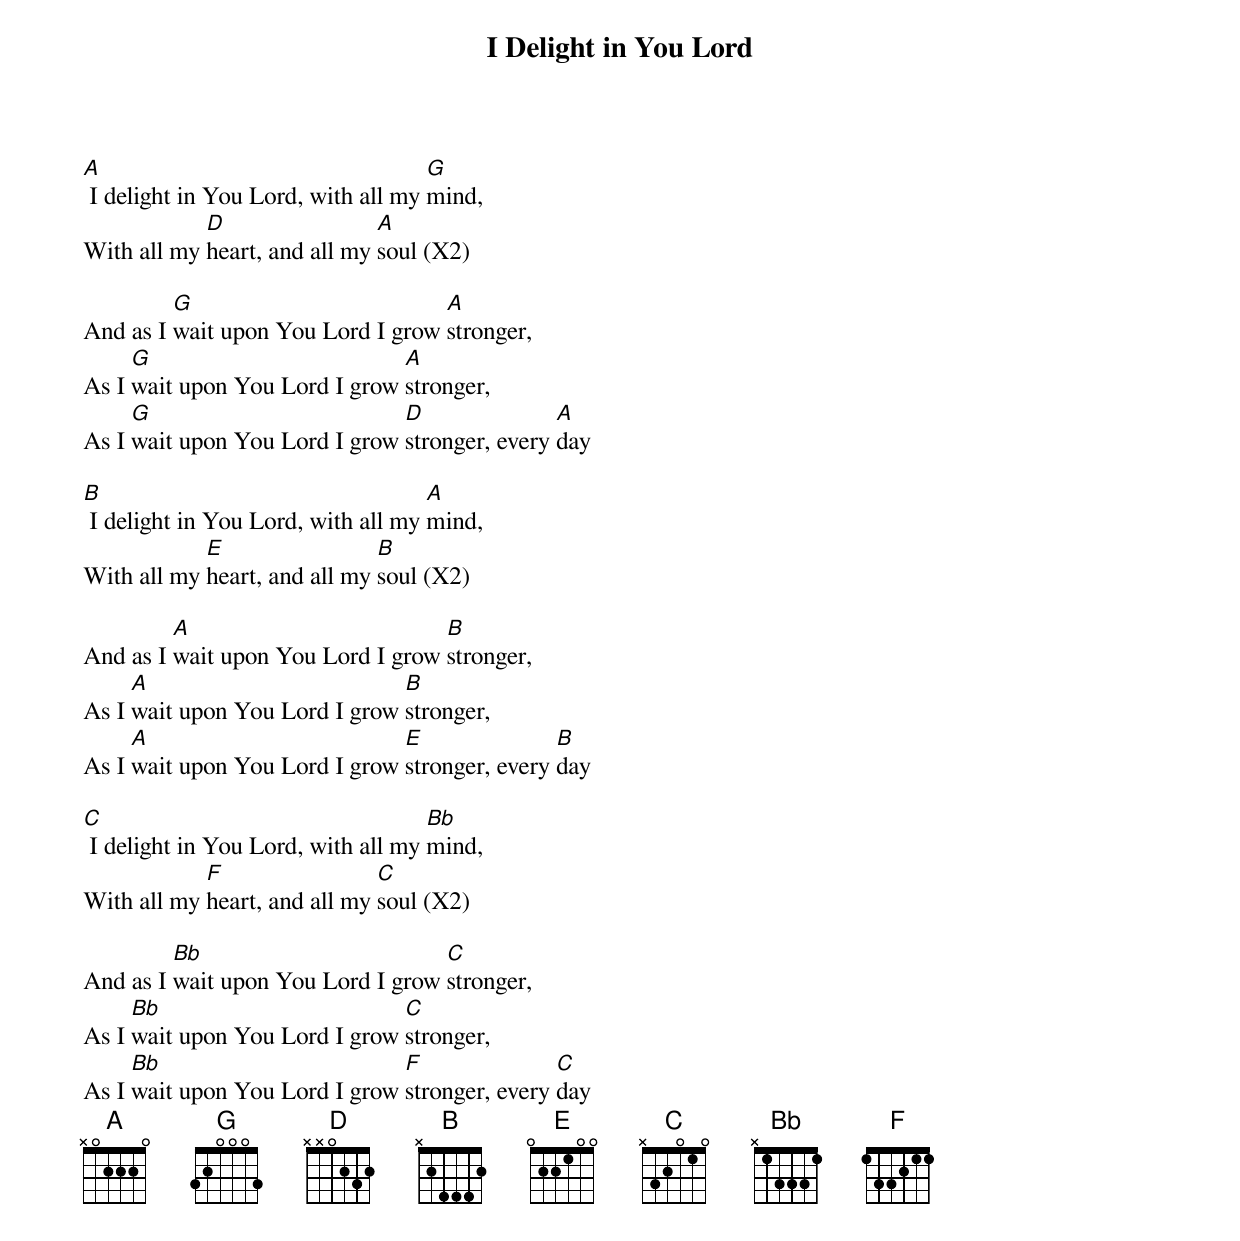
{title: I Delight in You Lord}
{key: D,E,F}
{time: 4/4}
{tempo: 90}
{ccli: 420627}
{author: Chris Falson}
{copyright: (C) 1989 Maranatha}

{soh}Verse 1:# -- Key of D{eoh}
[A] I delight in You Lord, with all my [G]mind,
With all my [D]heart, and all my [A]soul (X2)

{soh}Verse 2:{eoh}
And as I [G]wait upon You Lord I grow [A]stronger,
As I [G]wait upon You Lord I grow [A]stronger,
As I [G]wait upon You Lord I grow [D]stronger, every [A]day

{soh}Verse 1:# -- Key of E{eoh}
[B] I delight in You Lord, with all my [A]mind,
With all my [E]heart, and all my [B]soul (X2)

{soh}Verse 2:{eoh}
And as I [A]wait upon You Lord I grow [B]stronger,
As I [A]wait upon You Lord I grow [B]stronger,
As I [A]wait upon You Lord I grow [E]stronger, every [B]day

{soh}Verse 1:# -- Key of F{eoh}
[C] I delight in You Lord, with all my [Bb]mind,
With all my [F]heart, and all my [C]soul (X2)

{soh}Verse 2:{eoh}
And as I [Bb]wait upon You Lord I grow [C]stronger,
As I [Bb]wait upon You Lord I grow [C]stronger,
As I [Bb]wait upon You Lord I grow [F]stronger, every [C]day
